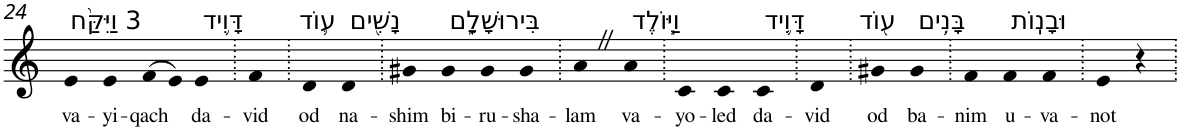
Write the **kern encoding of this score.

**kern	**text
*part1	*part1
*staff1	*staff1
*I"Piano	*
*I'Pno	*
!!LO:PB:g=z
*clefG2	*
*k[]	*
=24	=24
!LO:TX:a:t=3 וַיִּקַּ֨ח	!
!	!LO:LY:b
4e	va-
!	!LO:LY:b
4e	-yi-
!	!LO:LY:b
(>8f	-qach
8e)	.
!LO:TX:a:t=דָּוִ֥יד	!
!	!LO:LY:b
4e	da-
=25.	=25.
!	!LO:LY:b
4f	-vid
=26.	=26.
!LO:TX:a:t=ע֛וֹד	!
!	!LO:LY:b
4d	od
!LO:TX:a:t=נָשִׁ֖ים	!
!	!LO:LY:b
4d	na-
=27.	=27.
!	!LO:LY:b
4g#X	-shim
!LO:TX:a:t=בִּירוּשָׁלִָ֑ם	!
!	!LO:LY:b
4g#	bi-
!	!LO:LY:b
4g#	-ru-
!	!LO:LY:b
4g#	-sha-
=28.	=28.
!	!LO:LY:b
4aZ	-lam
!LO:TX:a:t=וַיּ֧וֹלֶד	!
!	!LO:LY:b
4a	va-
=29.	=29.
!	!LO:LY:b
4c	-yo-
!	!LO:LY:b
4c	-led
!LO:TX:a:t=דָּוִ֛יד	!
!	!LO:LY:b
4c	da-
=30.	=30.
!	!LO:LY:b
4d	-vid
=31.	=31.
!LO:TX:a:t=ע֖וֹד	!
!	!LO:LY:b
4g#X	od
!LO:TX:a:t=בָּנִ֥ים	!
!	!LO:LY:b
4g#	ba-
=32.	=32.
!	!LO:LY:b
4f	-nim
!LO:TX:a:t=וּבָנֽוֹת	!
!	!LO:LY:b
4f	u-
!	!LO:LY:b
4f	-va-
=33.	=33.
!	!LO:LY:b
4e	-not
4r	.
=.	=.
*-	*-
